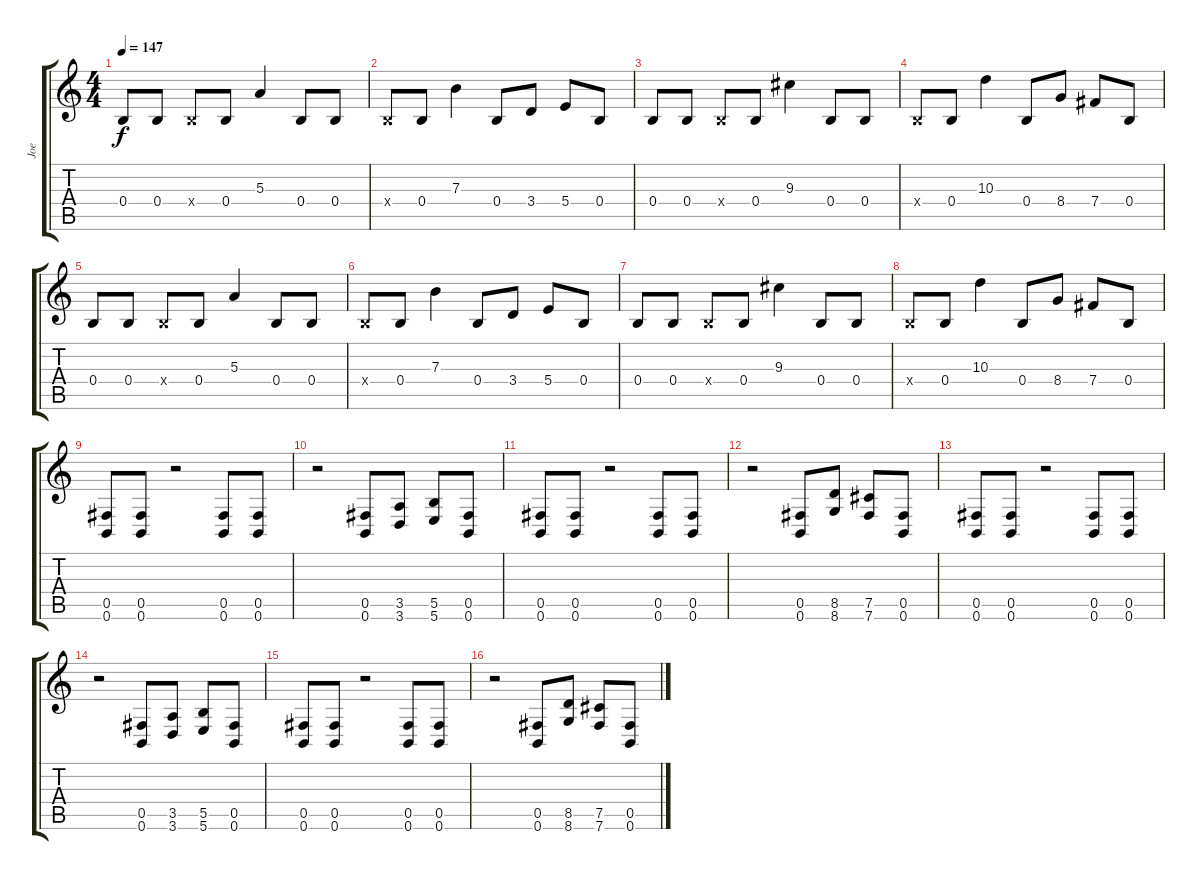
\track ("Joe" "Joe") {instrument electricguitarjazz}
\staff {score tabs}
\tuning (Db4 Ab3 E3 B2 Gb2 B1) {hide}
\ts (4 4)
\tempo 147
\clef g2
\ks c
0.4.8{dy f instrument distortionguitar} 0.4.8 0.4{x}.8 0.4.8 5.3.4 0.4.8 0.4.8 |
0.4{x}.8 0.4.8 7.3.4 0.4.8 3.4.8 5.4.8 0.4.8 |
0.4.8 0.4.8 0.4{x}.8 0.4.8 9.3.4 0.4.8 0.4.8 |
0.4{x}.8 0.4.8 10.3.4 0.4.8 8.4.8 7.4.8 0.4.8 |
0.4.8 0.4.8 0.4{x}.8 0.4.8 5.3.4 0.4.8 0.4.8 |
0.4{x}.8 0.4.8 7.3.4 0.4.8 3.4.8 5.4.8 0.4.8 |
0.4.8 0.4.8 0.4{x}.8 0.4.8 9.3.4 0.4.8 0.4.8 |
0.4{x}.8 0.4.8 10.3.4 0.4.8 8.4.8 7.4.8 0.4.8 |
(0.5 0.6).8 (0.5 0.6).8 r.2 (0.5 0.6).8 (0.5 0.6).8 |
r.2 (0.5 0.6).8 (3.5 3.6).8 (5.5 5.6).8 (0.5 0.6).8 |
(0.5 0.6).8 (0.5 0.6).8 r.2 (0.5 0.6).8 (0.5 0.6).8 |
r.2 (0.5 0.6).8 (8.5 8.6).8 (7.5 7.6).8 (0.5 0.6).8 |
(0.5 0.6).8 (0.5 0.6).8 r.2 (0.5 0.6).8 (0.5 0.6).8 |
r.2 (0.5 0.6).8 (3.5 3.6).8 (5.5 5.6).8 (0.5 0.6).8 |
(0.5 0.6).8 (0.5 0.6).8 r.2 (0.5 0.6).8 (0.5 0.6).8 |
r.2 (0.5 0.6).8 (8.5 8.6).8 (7.5 7.6).8 (0.5 0.6).8
